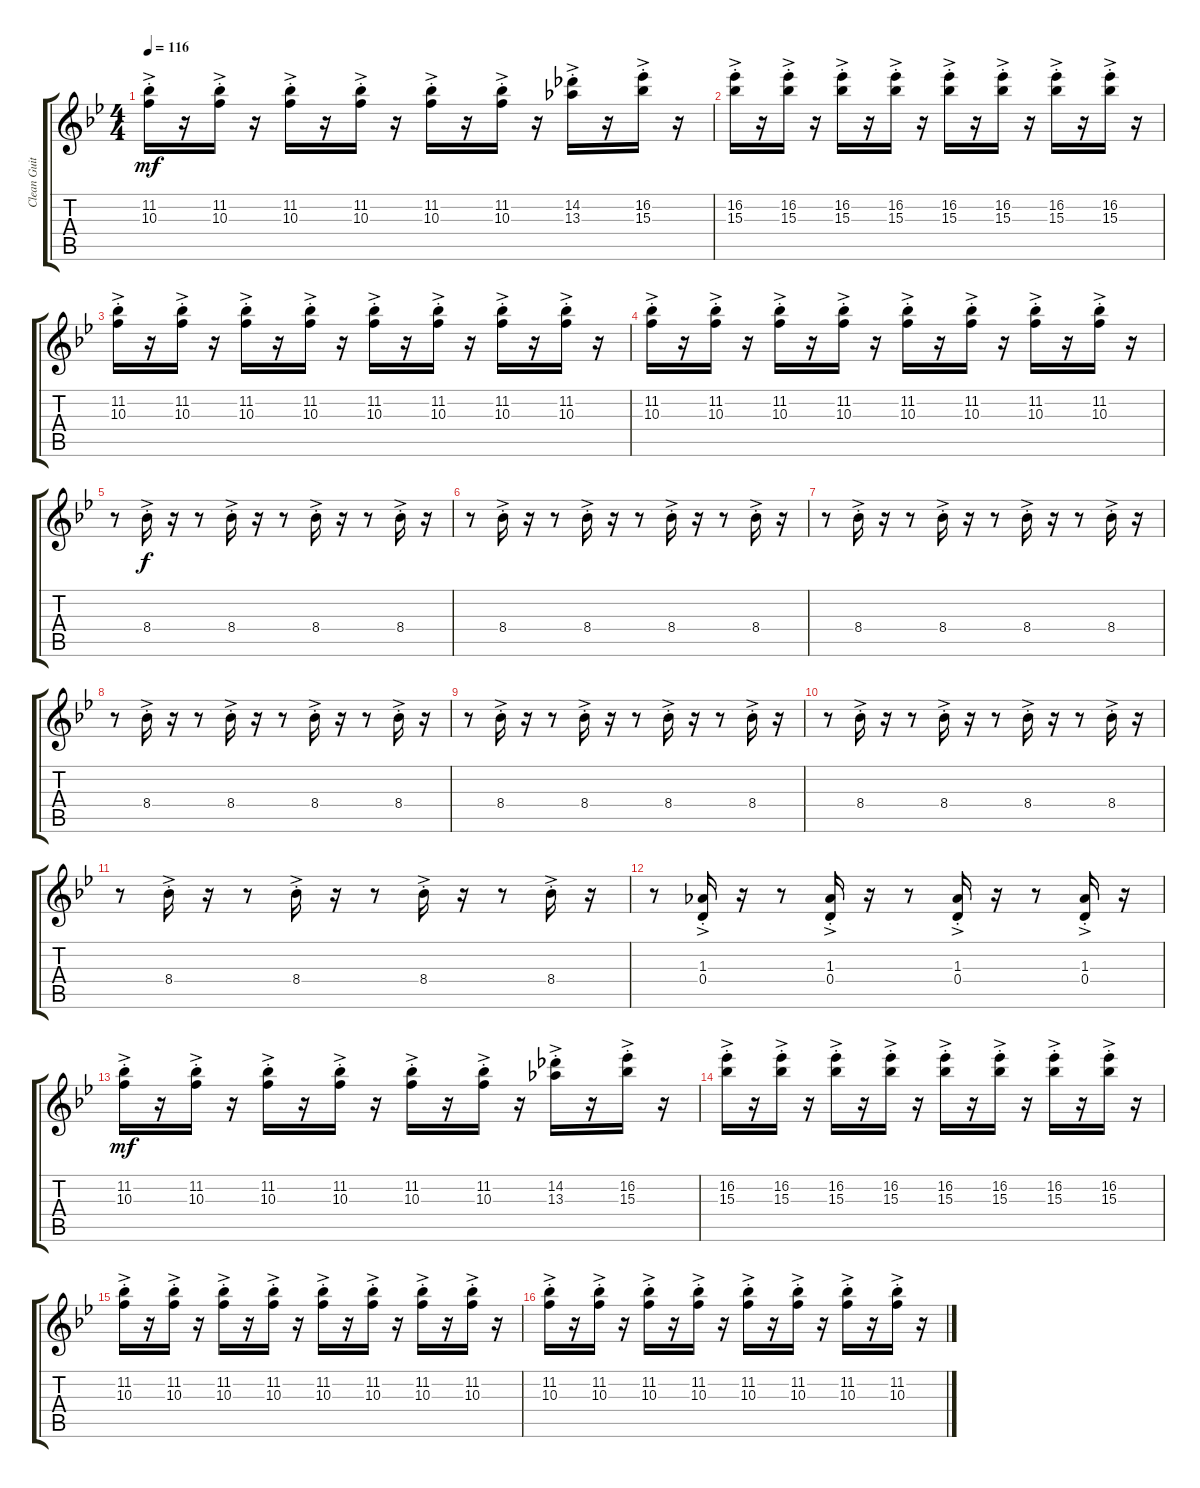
\track ("Clean Guitar" "Clean Guit") {instrument electricguitarclean}
\staff {score tabs}
\tuning (E4 B3 G3 D3 A2 E2) {hide}
\ts (4 4)
\tempo 116
\clef g2
\ks bb
(11.2{ac st} 10.3{ac st}).16{dy mf} r.16 (11.2{ac st} 10.3{ac st}).16 r.16 (11.2{ac st} 10.3{ac st}).16 r.16 (11.2{ac st} 10.3{ac st}).16 r.16 (11.2{ac st} 10.3{ac st}).16 r.16 (11.2{ac st} 10.3{ac st}).16 r.16 (14.2{ac st} 13.3{ac st}).16 r.16 (16.2{ac st} 15.3{ac st}).16 r.16 |
(16.2{ac st} 15.3{ac st}).16 r.16 (16.2{ac st} 15.3{ac st}).16 r.16 (16.2{ac st} 15.3{ac st}).16 r.16 (16.2{ac st} 15.3{ac st}).16 r.16 (16.2{ac st} 15.3{ac st}).16 r.16 (16.2{ac st} 15.3{ac st}).16 r.16 (16.2{ac st} 15.3{ac st}).16 r.16 (16.2{ac st} 15.3{ac st}).16 r.16 |
(11.2{ac st} 10.3{ac st}).16 r.16 (11.2{ac st} 10.3{ac st}).16 r.16 (11.2{ac st} 10.3{ac st}).16 r.16 (11.2{ac st} 10.3{ac st}).16 r.16 (11.2{ac st} 10.3{ac st}).16 r.16 (11.2{ac st} 10.3{ac st}).16 r.16 (11.2{ac st} 10.3{ac st}).16 r.16 (11.2{ac st} 10.3{ac st}).16 r.16 |
(11.2{ac st} 10.3{ac st}).16 r.16 (11.2{ac st} 10.3{ac st}).16 r.16 (11.2{ac st} 10.3{ac st}).16 r.16 (11.2{ac st} 10.3{ac st}).16 r.16 (11.2{ac st} 10.3{ac st}).16 r.16 (11.2{ac st} 10.3{ac st}).16 r.16 (11.2{ac st} 10.3{ac st}).16 r.16 (11.2{ac st} 10.3{ac st}).16 r.16 |
r.8 8.4{ac st}.16{dy f} r.16 r.8 8.4{ac st}.16 r.16 r.8 8.4{ac st}.16 r.16 r.8 8.4{ac st}.16 r.16 |
r.8 8.4{ac st}.16 r.16 r.8 8.4{ac st}.16 r.16 r.8 8.4{ac st}.16 r.16 r.8 8.4{ac st}.16 r.16 |
r.8 8.4{ac st}.16 r.16 r.8 8.4{ac st}.16 r.16 r.8 8.4{ac st}.16 r.16 r.8 8.4{ac st}.16 r.16 |
r.8 8.4{ac st}.16 r.16 r.8 8.4{ac st}.16 r.16 r.8 8.4{ac st}.16 r.16 r.8 8.4{ac st}.16 r.16 |
r.8 8.4{ac st}.16 r.16 r.8 8.4{ac st}.16 r.16 r.8 8.4{ac st}.16 r.16 r.8 8.4{ac st}.16 r.16 |
r.8 8.4{ac st}.16 r.16 r.8 8.4{ac st}.16 r.16 r.8 8.4{ac st}.16 r.16 r.8 8.4{ac st}.16 r.16 |
r.8 8.4{ac st}.16 r.16 r.8 8.4{ac st}.16 r.16 r.8 8.4{ac st}.16 r.16 r.8 8.4{ac st}.16 r.16 |
r.8 (1.3{ac st} 0.4{ac st}).16 r.16 r.8 (1.3{ac st} 0.4{ac st}).16 r.16 r.8 (1.3{ac st} 0.4{ac st}).16 r.16 r.8 (1.3{ac st} 0.4{ac st}).16 r.16 |
(11.2{ac st} 10.3{ac st}).16{dy mf} r.16 (11.2{ac st} 10.3{ac st}).16 r.16 (11.2{ac st} 10.3{ac st}).16 r.16 (11.2{ac st} 10.3{ac st}).16 r.16 (11.2{ac st} 10.3{ac st}).16 r.16 (11.2{ac st} 10.3{ac st}).16 r.16 (14.2{ac st} 13.3{ac st}).16 r.16 (16.2{ac st} 15.3{ac st}).16 r.16 |
(16.2{ac st} 15.3{ac st}).16 r.16 (16.2{ac st} 15.3{ac st}).16 r.16 (16.2{ac st} 15.3{ac st}).16 r.16 (16.2{ac st} 15.3{ac st}).16 r.16 (16.2{ac st} 15.3{ac st}).16 r.16 (16.2{ac st} 15.3{ac st}).16 r.16 (16.2{ac st} 15.3{ac st}).16 r.16 (16.2{ac st} 15.3{ac st}).16 r.16 |
(11.2{ac st} 10.3{ac st}).16 r.16 (11.2{ac st} 10.3{ac st}).16 r.16 (11.2{ac st} 10.3{ac st}).16 r.16 (11.2{ac st} 10.3{ac st}).16 r.16 (11.2{ac st} 10.3{ac st}).16 r.16 (11.2{ac st} 10.3{ac st}).16 r.16 (11.2{ac st} 10.3{ac st}).16 r.16 (11.2{ac st} 10.3{ac st}).16 r.16 |
(11.2{ac st} 10.3{ac st}).16 r.16 (11.2{ac st} 10.3{ac st}).16 r.16 (11.2{ac st} 10.3{ac st}).16 r.16 (11.2{ac st} 10.3{ac st}).16 r.16 (11.2{ac st} 10.3{ac st}).16 r.16 (11.2{ac st} 10.3{ac st}).16 r.16 (11.2{ac st} 10.3{ac st}).16 r.16 (11.2{ac st} 10.3{ac st}).16 r.16
